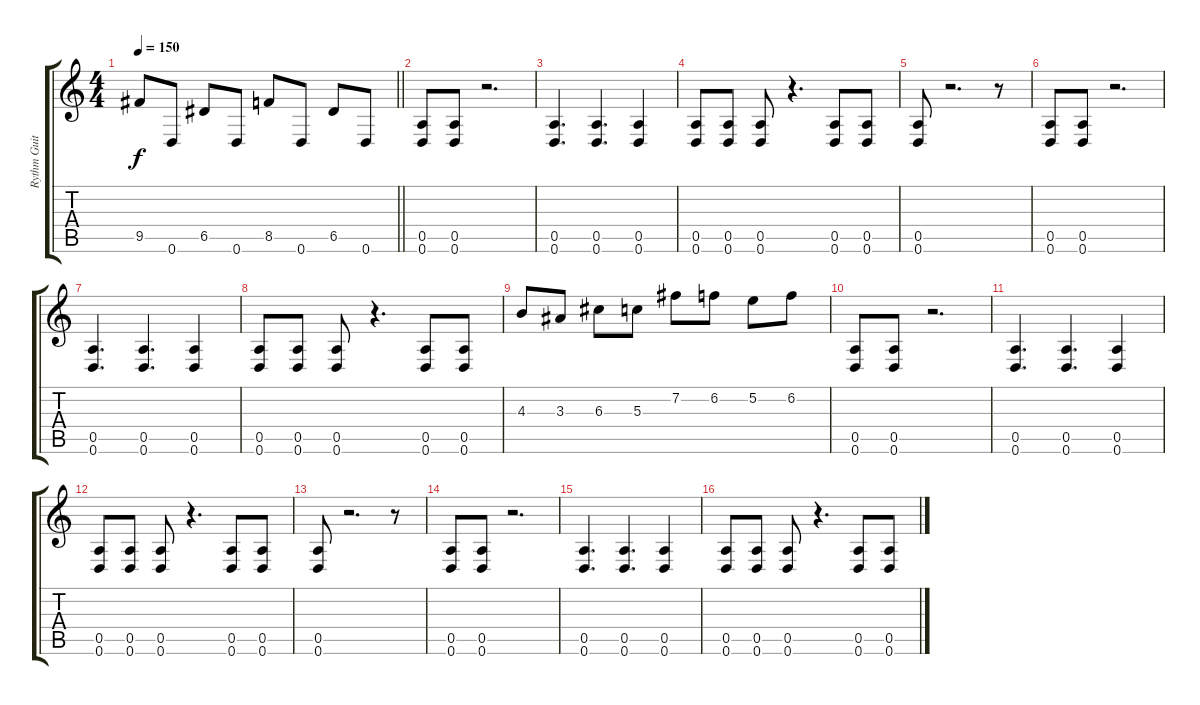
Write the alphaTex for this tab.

\track ("Rythm Guitar" "Rythm Guit") {instrument distortionguitar}
\staff {score tabs}
\tuning (E4 B3 G3 D3 A2 D2) {hide}
\ts (4 4)
\tempo 150
\clef g2
\barLineRight lightlight
\ks c
9.5.8{dy f} 0.6.8 6.5.8 0.6.8 8.5.8 0.6.8 6.5.8 0.6.8 |
(0.5 0.6).8 (0.5 0.6).8 r.2{d} |
(0.5 0.6).4{d} (0.5 0.6).4{d} (0.5 0.6).4 |
(0.5 0.6).8 (0.5 0.6).8 (0.5 0.6).8 r.4{d} (0.5 0.6).8 (0.5 0.6).8 |
(0.5 0.6).8 r.2{d} r.8 |
(0.5 0.6).8 (0.5 0.6).8 r.2{d} |
(0.5 0.6).4{d} (0.5 0.6).4{d} (0.5 0.6).4 |
(0.5 0.6).8 (0.5 0.6).8 (0.5 0.6).8 r.4{d} (0.5 0.6).8 (0.5 0.6).8 |
4.3.8 3.3.8 6.3.8 5.3.8 7.2.8 6.2.8 5.2.8 6.2.8 |
(0.5 0.6).8 (0.5 0.6).8 r.2{d} |
(0.5 0.6).4{d} (0.5 0.6).4{d} (0.5 0.6).4 |
(0.5 0.6).8 (0.5 0.6).8 (0.5 0.6).8 r.4{d} (0.5 0.6).8 (0.5 0.6).8 |
(0.5 0.6).8 r.2{d} r.8 |
(0.5 0.6).8 (0.5 0.6).8 r.2{d} |
(0.5 0.6).4{d} (0.5 0.6).4{d} (0.5 0.6).4 |
(0.5 0.6).8 (0.5 0.6).8 (0.5 0.6).8 r.4{d} (0.5 0.6).8 (0.5 0.6).8
